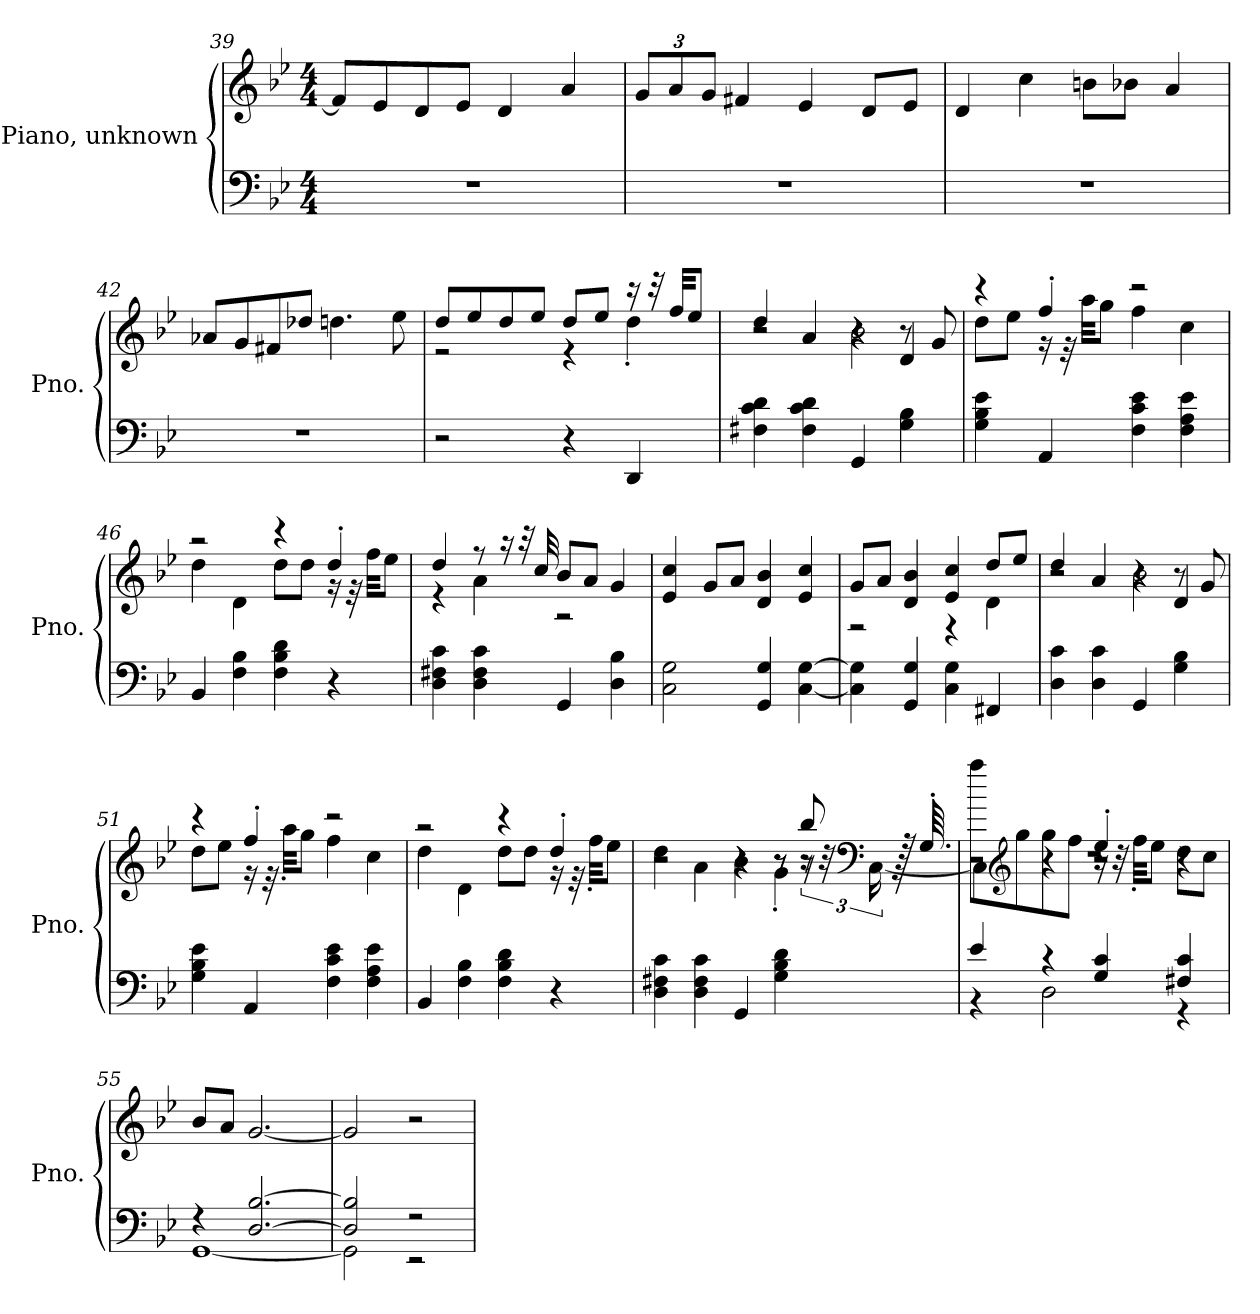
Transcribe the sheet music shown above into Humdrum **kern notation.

**kern	**kern
*part1	*part1
*staff2	*staff1
*I"Piano, unknown	*
*I'Pno.	*
*clefF4	*clefG2
*k[b-e-]	*k[b-e-]
*M4/4	*M4/4
=39	=39
1r	8f#/L]
.	8e-/
.	8d/
.	8e-/J
.	4d/
.	4a/
!!LO:LB:g=z
=40	=40
*	*Xbrackettup
1r	12g/L
.	12a/
.	12g/J
.	4f#X/
.	4e-/
.	8d/L
.	8e-/J
=41	=41
1r	4d/
.	4cc\
.	8bn\L
.	8b-X\J
.	4a/
=42	=42
1r	8a-X/L
.	8g/
.	8f#X/
.	8dd-X/J
.	4.ddn\
.	8ee-\
=43	=43
*	*^
2r	8dd/L	2r
.	8ee-/	.
.	8dd/	.
.	8ee-/J	.
4r	8dd/L	4r
.	8ee-/J	.
4DD/	16r	4dd'\
.	32r	.
.	32ff/KKL	.
.	8ee-/J	.
=44	=44	=44
*	*	*^
4F#X\ 4c\ 4d\	4dd/	2r	2r
4F#\ 4c\ 4d\	4a/	.	.
4GG/	4r	2b-\	4r
4G\ 4B-\	8r	.	4d/
.	8g/	.	.
*	*	*v	*v
!!LO:LB:g=z
=45	=45	=45
4G\ 4B-\ 4e-\	4r	8dd\L
.	.	8ee-\J
4AA/	4ff'/	16r
.	.	32r
.	.	32aa\KKL
.	.	8gg\J
4F\ 4c\ 4e-\	2r	4ff\
4F\ 4A\ 4e-\	.	4cc\
=46	=46	=46
4BB-/	2r	4dd\
4F\ 4B-\	.	4d\
4F\ 4B-\ 4d\	4r	8dd\L
.	.	8dd\J
4r	4dd'/	16r
.	.	32r
.	.	32ff\KKL
.	.	8ee-\J
=47	=47	=47
4D\ 4F#X\ 4c\	4dd/	4r
4D\ 4F#\ 4c\	8r	4a\
.	16r	.
.	32r	.
.	32cc/	.
4GG/	8b-/L	2r
.	8a/J	.
4D\ 4B-\	4g/	.
*	*v	*v
=48	=48
2C\ 2G\	4e-/ 4cc/
.	8g/L
.	8a/J
4GG/ 4G/	4d/ 4b-/
[4C\ [4G\	4e-/ 4cc/
=49	=49
*	*^
4C\] 4G\]	8g/L	2r
.	8a/J	.
4GG/ 4G/	4d/ 4b-/	.
4C\ 4G\	4e-/ 4cc/	4r
4FF#X/	8dd/L	4d\
.	8ee-/J	.
!!LO:LB:g=z
=50	=50	=50
*	*	*^
4D\ 4c\	4dd/	2r	2r
4D\ 4c\	4a/	.	.
4GG/	4r	2b-\	4r
4G\ 4B-\	8r	.	4d/
.	8g/	.	.
*	*	*v	*v
=51	=51	=51
4G\ 4B-\ 4e-\	4r	8dd\L
.	.	8ee-\J
4AA/	4ff'/	16r
.	.	32r
.	.	32aa'\KKL
.	.	8gg\J
4F\ 4c\ 4e-\	2r	4ff\
4F\ 4A\ 4e-\	.	4cc\
=52	=52	=52
4BB-/	2r	4dd\
4F\ 4B-\	.	4d\
4F\ 4B-\ 4d\	4r	8dd\L
.	.	8dd\J
4r	4dd'/	16r
.	.	32r
.	.	32ff'\KKL
.	.	8ee-\J
=53	=53	=53
*	*^	*^
4D\ 4F#X\ 4c\	2r	4dd\	2r	2r
4D\ 4F#\ 4c\	.	4a\	.	.
4GG/	4r	4b-\	4r	4r
4G\ 4B-\ 4d\	8r	4g'\	8r	8r
*	*	*	*	*brackettup
.	8bb-/	.	16r	12r
.	.	.	32r	.
*	*clefF4	*	*	*
.	.	.	.	[24C\
.	.	.	128r	.
.	.	.	64.G'/	.
!!LO:PB:g=z	!!	!!	!!
=54	=54	=54	=54	=54
*^	*	*	*	*
4e-/	4r	1r	8aa\L	2r	4C\]
*	*	*clefG2	*	*	*
.	.	.	8gg\	.	.
4r	2D\	.	8gg\	.	4r
.	.	.	8ff\J	.	.
4G/ 4c/	.	.	16r	4ee-'/	2r
.	.	.	32r	.	.
.	.	.	32ff'\KKL	.	.
.	.	.	8ee-\J	.	.
4F#X/ 4c/	4r	.	8dd\L	4r	.
.	.	.	8cc\J	.	.
*	*	*v	*v	*v	*v
=55	=55	=55
4r	[1GG	8b-/L
.	.	8a/J
[2.D/ [2.B-/	.	[2.g/
=56	=56	=56
2D/] 2B-/]	2GG\]	2g/]
2r	2r	2r
*v	*v	*
=	=
*-	*-
